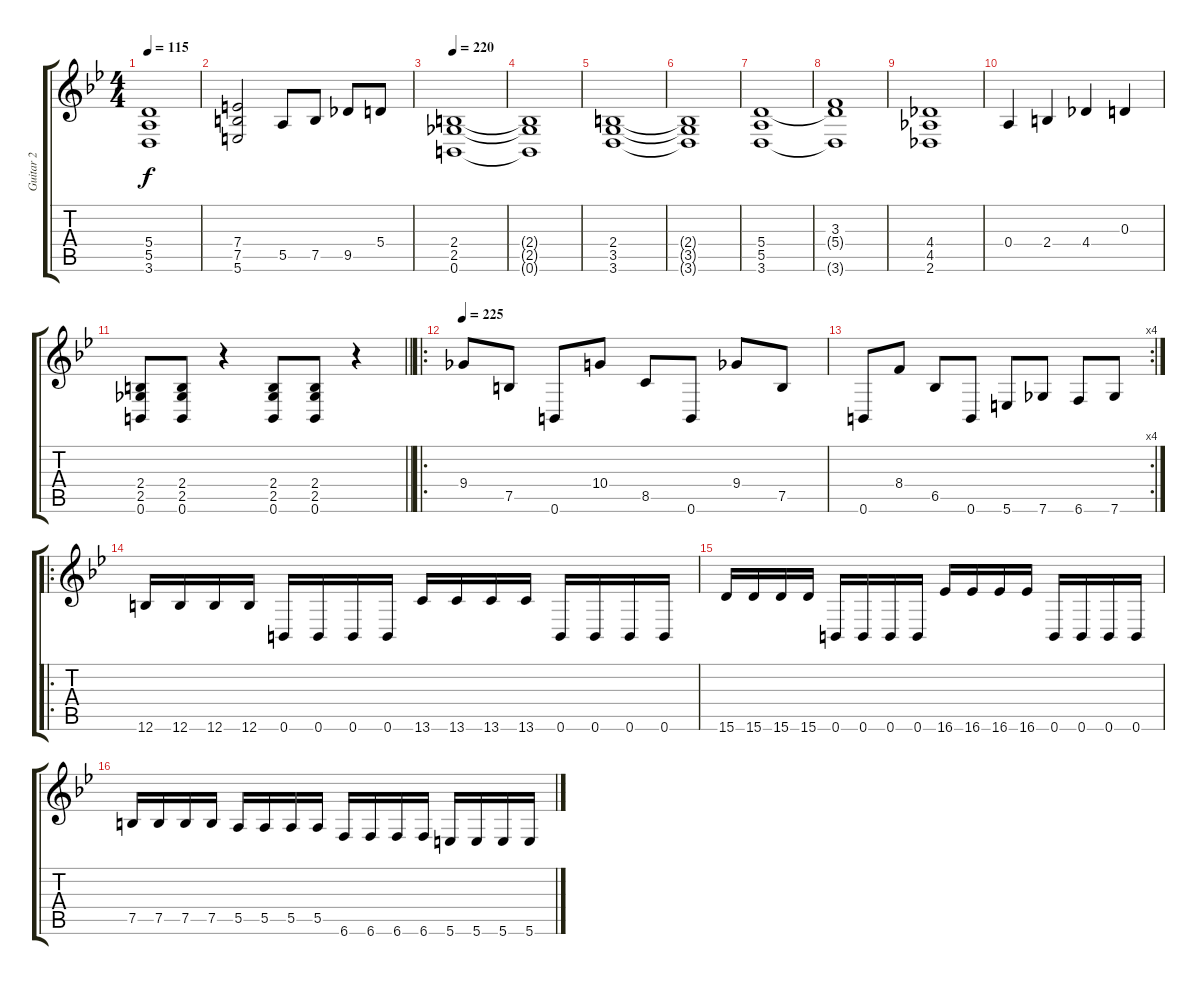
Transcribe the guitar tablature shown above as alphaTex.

\track ("Guitar 2" "Guitar 2") {instrument distortionguitar}
\staff {score tabs}
\tuning (B3 Gb3 D3 A2 E2 B1) {hide}
\ts (4 4)
\tempo 115
\clef g2
\ks bb
(5.4 5.5 3.6).1{dy f} |
(7.4 7.5 5.6).2 5.5.8 7.5.8 9.5.8 5.4.8 |
\tempo 220
(2.4 2.5 0.6).1 |
(2.4{t} 2.5{t} 0.6{t}).1 |
(2.4 3.5 3.6).1 |
(2.4{t} 3.5{t} 3.6{t}).1 |
(5.4 5.5 3.6).1 |
(3.3 5.4{t} 3.6{t}).1 |
(4.4 4.5 2.6).1 |
0.4.4 2.4.4 4.4.4 0.3.4 |
\barLineRight lightlight
(2.4 2.5 0.6).8 (2.4 2.5 0.6).8 r.4 (2.4 2.5 0.6).8 (2.4 2.5 0.6).8 r.4 |
\ro
\tempo 225
9.4.8 7.5.8 0.6.8 10.4.8 8.5.8 0.6.8 9.4.8 7.5.8 |
\rc 4
0.6.8 8.4.8 6.5.8 0.6.8 5.6.8 7.6.8 6.6.8 7.6.8 |
\ro
12.6.16 12.6.16 12.6.16 12.6.16 0.6.16 0.6.16 0.6.16 0.6.16 13.6.16 13.6.16 13.6.16 13.6.16 0.6.16 0.6.16 0.6.16 0.6.16 |
15.6.16 15.6.16 15.6.16 15.6.16 0.6.16 0.6.16 0.6.16 0.6.16 16.6.16 16.6.16 16.6.16 16.6.16 0.6.16 0.6.16 0.6.16 0.6.16 |
7.5.16 7.5.16 7.5.16 7.5.16 5.5.16 5.5.16 5.5.16 5.5.16 6.6.16 6.6.16 6.6.16 6.6.16 5.6.16 5.6.16 5.6.16 5.6.16
